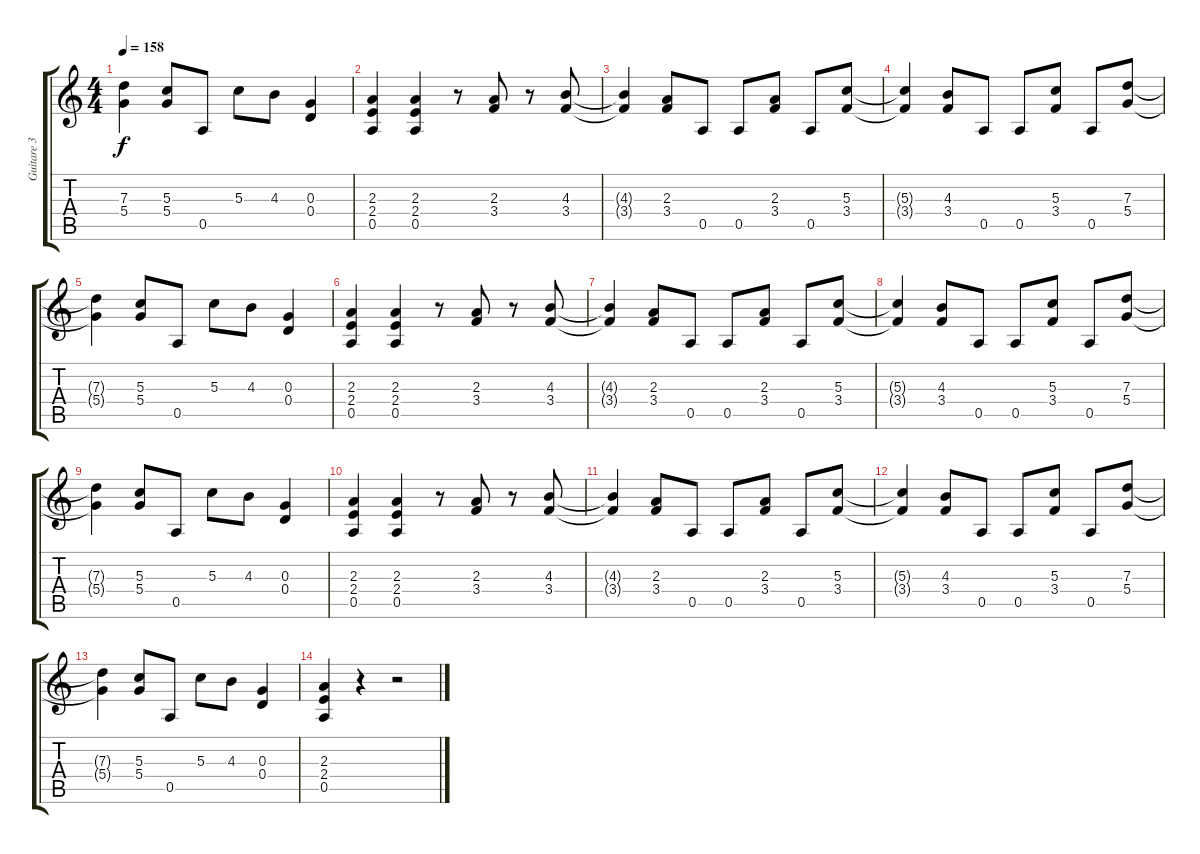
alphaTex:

\track ("Guitare 3" "Guitare 3") {instrument overdrivenguitar}
\staff {score tabs}
\tuning (E4 B3 G3 D3 A2 E2) {hide}
\ts (4 4)
\tempo 158
\clef g2
\ks c
(7.3{t} 5.4{t}).4{dy f} (5.3 5.4).8 0.5.8 5.3.8 4.3.8 (0.3 0.4).4 |
(2.3 2.4 0.5).4 (2.3 2.4 0.5).4 r.8 (2.3 3.4).8 r.8 (4.3 3.4).8 |
(4.3{t} 3.4{t}).4 (2.3 3.4).8 0.5.8 0.5.8 (2.3 3.4).8 0.5.8 (5.3 3.4).8 |
(5.3{t} 3.4{t}).4 (4.3 3.4).8 0.5.8 0.5.8 (5.3 3.4).8 0.5.8 (7.3 5.4).8 |
(7.3{t} 5.4{t}).4 (5.3 5.4).8 0.5.8 5.3.8 4.3.8 (0.3 0.4).4 |
(2.3 2.4 0.5).4 (2.3 2.4 0.5).4 r.8 (2.3 3.4).8 r.8 (4.3 3.4).8 |
(4.3{t} 3.4{t}).4 (2.3 3.4).8 0.5.8 0.5.8 (2.3 3.4).8 0.5.8 (5.3 3.4).8 |
(5.3{t} 3.4{t}).4 (4.3 3.4).8 0.5.8 0.5.8 (5.3 3.4).8 0.5.8 (7.3 5.4).8 |
(7.3{t} 5.4{t}).4 (5.3 5.4).8 0.5.8 5.3.8 4.3.8 (0.3 0.4).4 |
(2.3 2.4 0.5).4 (2.3 2.4 0.5).4 r.8 (2.3 3.4).8 r.8 (4.3 3.4).8 |
(4.3{t} 3.4{t}).4 (2.3 3.4).8 0.5.8 0.5.8 (2.3 3.4).8 0.5.8 (5.3 3.4).8 |
(5.3{t} 3.4{t}).4 (4.3 3.4).8 0.5.8 0.5.8 (5.3 3.4).8 0.5.8 (7.3 5.4).8 |
(7.3{t} 5.4{t}).4 (5.3 5.4).8 0.5.8 5.3.8 4.3.8 (0.3 0.4).4 |
(2.3 2.4 0.5).4 r.4 r.2
